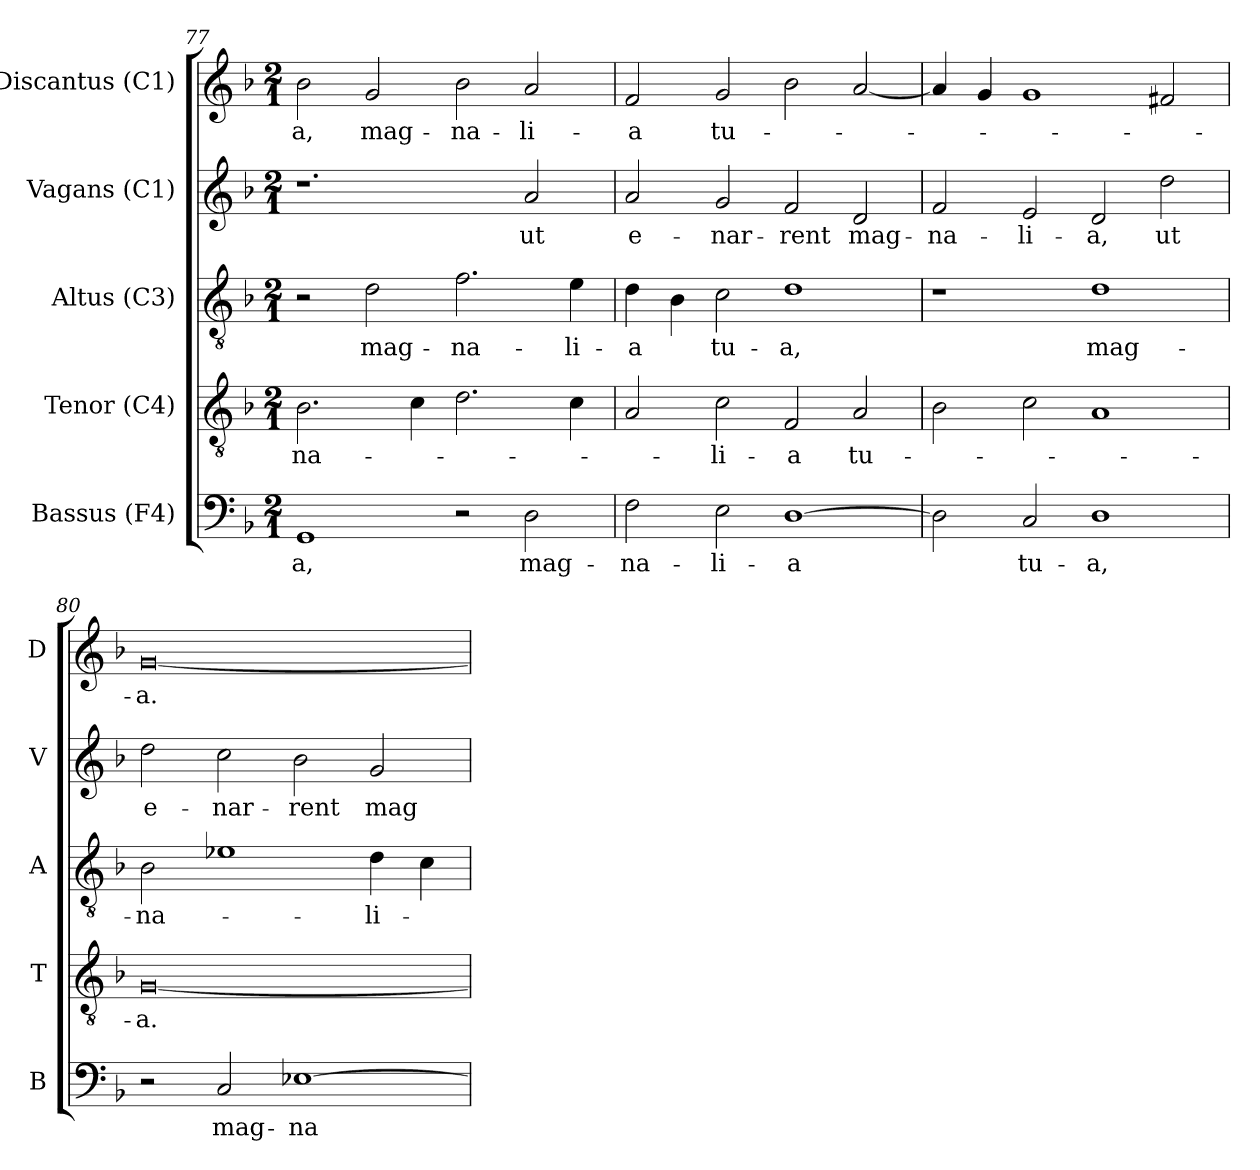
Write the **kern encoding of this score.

**kern	**text	**kern	**text	**kern	**text	**kern	**text	**kern	**text
*part5	*part5	*part4	*part4	*part3	*part3	*part2	*part2	*part1	*part1
*staff5	*staff5	*staff4	*staff4	*staff3	*staff3	*staff2	*staff2	*staff1	*staff1
*I"Bassus (F4)	*	*I"Tenor (C4)	*	*I"Altus (C3)	*	*I"Vagans (C1)	*	*I"Discantus (C1)	*
*I'B	*	*I'T	*	*I'A	*	*I'V	*	*I'D	*
*clefF4	*	*clefGv2	*	*clefGv2	*	*clefG2	*	*clefG2	*
*k[b-]	*	*k[b-]	*	*k[b-]	*	*k[b-]	*	*k[b-]	*
*F:	*	*F:	*	*F:	*	*F:	*	*F:	*
*M2/1	*	*M2/1	*	*M2/1	*	*M2/1	*	*M2/1	*
=77	=77	=77	=77	=77	=77	=77	=77	=77	=77
!	!LO:LY:b:color=#000000	!	!	!	!	!	!	!	!
!	!	!	!LO:LY:b:color=#000000	!	!	!	!	!	!
!	!	!	!	!	!	!	!	!	!LO:LY:b:color=#000000
1GGi	-a,	2.B-i\	-na-	2r	.	1.r	.	2b-i\	-a,
!	!	!	!	!	!LO:LY:b:color=#000000	!	!	!	!
!	!	!	!	!	!	!	!	!	!LO:LY:b:color=#000000
.	.	.	.	2di\	mag-	.	.	2gi/	mag-
.	.	4ci\	.	.	.	.	.	.	.
!	!	!	!	!	!LO:LY:b:color=#000000	!	!	!	!
!	!	!	!	!	!	!	!	!	!LO:LY:b:color=#000000
2r	.	2.di\	.	2.fi\	-na-	.	.	2b-i\	-na-
!	!LO:LY:b:color=#000000	!	!	!	!	!	!	!	!
!	!	!	!	!	!	!	!LO:LY:b:color=#000000	!	!
!	!	!	!	!	!	!	!	!	!LO:LY:b:color=#000000
2Di\	mag-	.	.	.	.	2ai/	ut	2ai/	-li-
!	!	!	!	!	!LO:LY:b:color=#000000	!	!	!	!
.	.	4ci\	.	4ei\	-li-	.	.	.	.
=78	=78	=78	=78	=78	=78	=78	=78	=78	=78
!	!LO:LY:b:color=#000000	!	!	!	!	!	!	!	!
!	!	!	!	!	!LO:LY:b:color=#000000	!	!	!	!
!	!	!	!	!	!	!	!LO:LY:b:color=#000000	!	!
!	!	!	!	!	!	!	!	!	!LO:LY:b:color=#000000
2Fi\	-na-	2Ai/	.	4di\	-a	2ai/	e-	2fi/	-a
.	.	.	.	4B-i\	.	.	.	.	.
!	!LO:LY:b:color=#000000	!	!	!	!	!	!	!	!
!	!	!	!LO:LY:b:color=#000000	!	!	!	!	!	!
!	!	!	!	!	!LO:LY:b:color=#000000	!	!	!	!
!	!	!	!	!	!	!	!LO:LY:b:color=#000000	!	!
!	!	!	!	!	!	!	!	!	!LO:LY:b:color=#000000
2Ei\	-li-	2ci\	-li-	2ci\	tu-	2gi/	-nar-	2gi/	tu-
!	!LO:LY:b:color=#000000	!	!	!	!	!	!	!	!
!	!	!	!LO:LY:b:color=#000000	!	!	!	!	!	!
!	!	!	!	!	!LO:LY:b:color=#000000	!	!	!	!
!	!	!	!	!	!	!	!LO:LY:b:color=#000000	!	!
[1Di	-a	2Fi/	-a	1di	-a,	2fi/	-rent	2b-i\	.
!	!	!	!LO:LY:b:color=#000000	!	!	!	!	!	!
!	!	!	!	!	!	!	!LO:LY:b:color=#000000	!	!
.	.	2Ai/	tu-	.	.	2di/	mag-	[2ai/	.
!!LO:LB:g=z
=79	=79	=79	=79	=79	=79	=79	=79	=79	=79
!	!	!	!	!	!	!	!LO:LY:b:color=#000000	!	!
2Di\]	.	2B-i\	.	1r	.	2fi/	-na-	4ai/]	.
.	.	.	.	.	.	.	.	4gi/	.
!	!LO:LY:b:color=#000000	!	!	!	!	!	!	!	!
!	!	!	!	!	!	!	!LO:LY:b:color=#000000	!	!
2Ci/	tu-	2ci\	.	.	.	2ei/	-li-	1gi	.
!	!LO:LY:b:color=#000000	!	!	!	!	!	!	!	!
!	!	!	!	!	!LO:LY:b:color=#000000	!	!	!	!
!	!	!	!	!	!	!	!LO:LY:b:color=#000000	!	!
1Di	-a,	1Ai	.	1di	mag-	2di/	-a,	.	.
!	!	!	!	!	!	!	!LO:LY:b:color=#000000	!	!
.	.	.	.	.	.	2ddi\	ut	2f#i/	.
=80	=80	=80	=80	=80	=80	=80	=80	=80	=80
!	!	!	!LO:LY:b:color=#000000	!	!	!	!	!	!
!	!	!	!	!	!LO:LY:b:color=#000000	!	!	!	!
!	!	!	!	!	!	!	!LO:LY:b:color=#000000	!	!
!	!	!	!	!	!	!	!	!	!LO:LY:b:color=#000000
2r	.	[0Gi	-a.	2B-i\	-na-	2ddi\	e-	[0gi	-a.
!	!LO:LY:b:color=#000000	!	!	!	!	!	!	!	!
!	!	!	!	!	!	!	!LO:LY:b:color=#000000	!	!
2Ci/	mag-	.	.	1e-Xi	.	2cci\	-nar-	.	.
!	!LO:LY:b:color=#000000	!	!	!	!	!	!	!	!
!	!	!	!	!	!	!	!LO:LY:b:color=#000000	!	!
[1E-Xi	-na-	.	.	.	.	2b-i\	-rent	.	.
!	!	!	!	!	!LO:LY:b:color=#000000	!	!	!	!
!	!	!	!	!	!	!	!LO:LY:b:color=#000000	!	!
.	.	.	.	4di\	-li-	2gi/	mag-	.	.
.	.	.	.	4ci\	.	.	.	.	.
=	=	=	=	=	=	=	=	=	=
*-	*-	*-	*-	*-	*-	*-	*-	*-	*-
